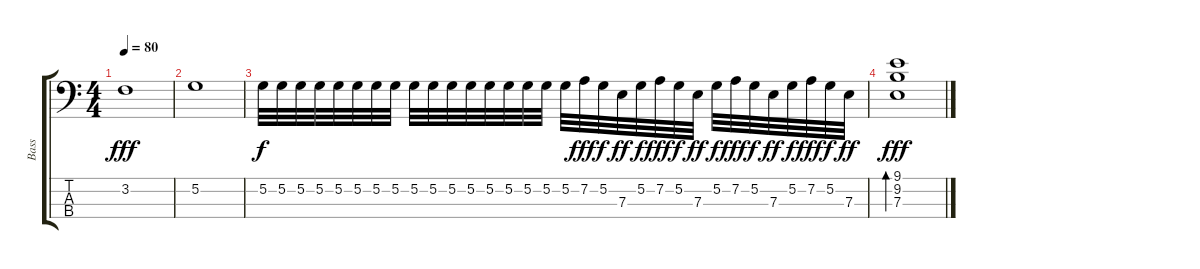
\track ("Bass" "Bass") {instrument electricbassfinger}
\staff {score tabs}
\tuning (G2 D2 A1 E1) {hide}
\ts (4 4)
\tempo 80
\clef f4
\ks c
3.2.1{dy fff} |
5.2.1 |
5.2.32{dy f} 5.2.32 5.2.32 5.2.32 5.2.32 5.2.32 5.2.32 5.2.32 5.2.32 5.2.32 5.2.32 5.2.32 5.2.32 5.2.32 5.2.32 5.2.32 5.2.32 7.2.32{dy fff} 5.2.32{dy f} 7.3.32{dy ff} 5.2.32{dy f} 7.2.32{dy fff} 5.2.32{dy f} 7.3.32{dy ff} 5.2.32{dy f} 7.2.32{dy fff} 5.2.32{dy f} 7.3.32{dy ff} 5.2.32{dy f} 7.2.32{dy fff} 5.2.32{dy f} 7.3.32{dy ff} |
(9.1 9.2 7.3).1{bd 120 dy fff}
